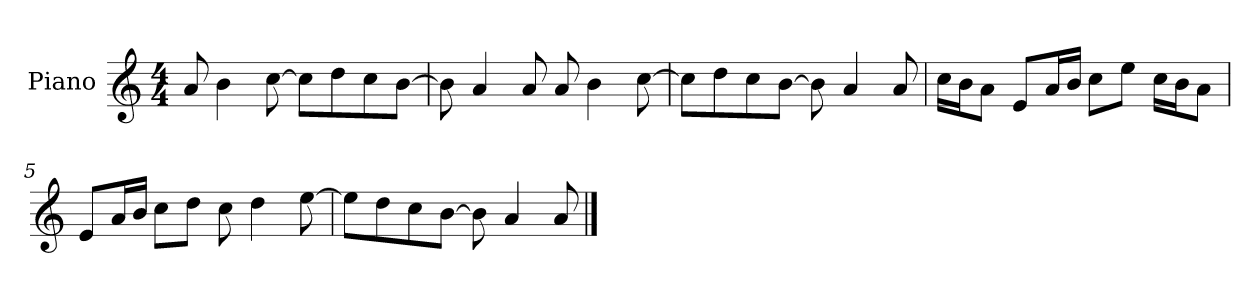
**kern
*part1
*staff1
*I"Piano
*I'P-no
*clefG2
*k[]
*M4/4
*MM90
=1
8a/
4b\
[8cc\
8cc\L]
8dd\
8cc\
[8b\J
=2
8b\]
4a/
8a/
8a/
4b\
[8cc\
=3
8cc\L]
8dd\
8cc\
[8b\J
8b\]
4a/
8a/
=4
16cc\LL
16b\J
8a\J
8e/L
16a/L
16b/JJ
8cc\L
8ee\J
16cc\LL
16b\J
8a\J
!!LO:LB:g=z
=5
8e/L
16a/L
16b/JJ
8cc\L
8dd\J
8cc\
4dd\
[8ee\
=6
8ee\L]
8dd\
8cc\
[8b\J
8b\]
4a/
8a/
==
*-
